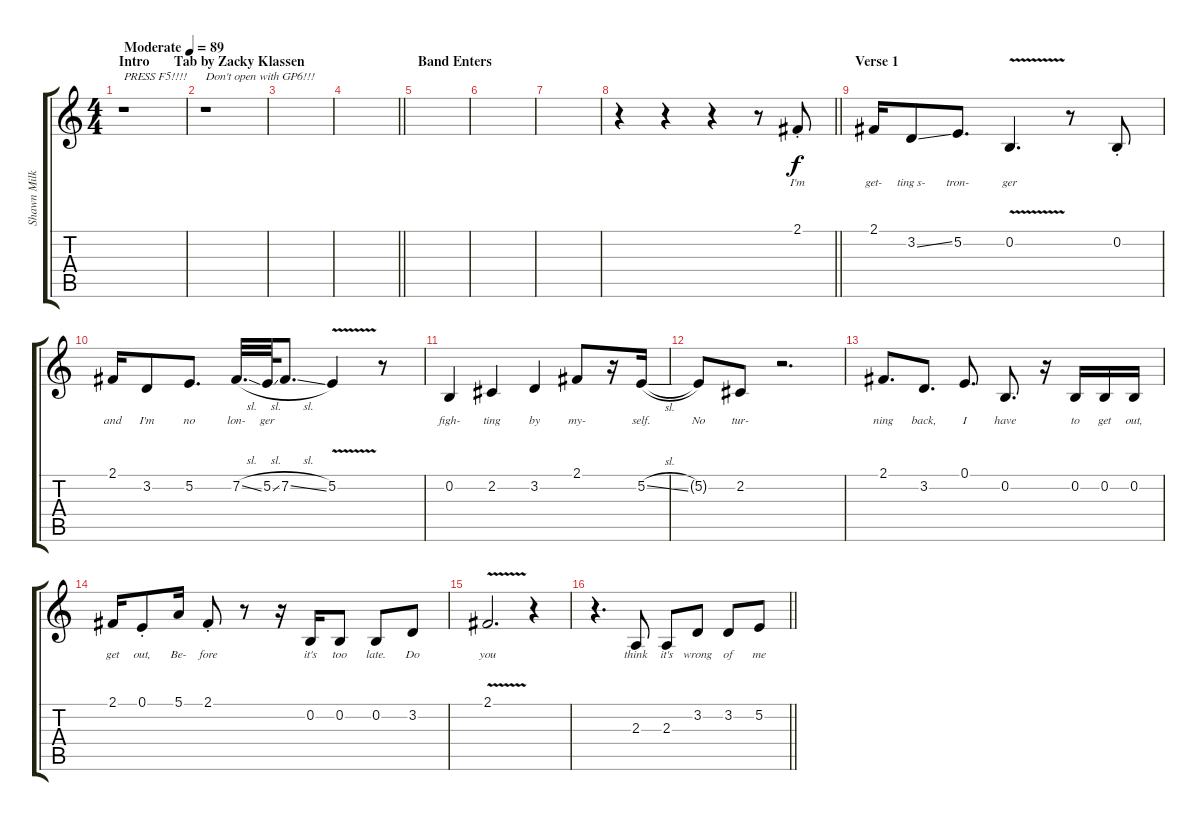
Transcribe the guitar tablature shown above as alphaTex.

\track ("Shawn Milke [Vocals]" "Shawn Milk") {instrument clarinet}
\staff {score tabs}
\tuning (E4 B3 G3 D3 A2 E2) {hide}
\ts (4 4)
\section ("" "Intro       Tab by Zacky Klassen")
\tempo (89 "Moderate")
\clef g2
\ks c
r.1{txt "PRESS F5!!!!" dy f instrument clarinet} |
r.1{txt "Don't open with GP6!!!"} |
|
\barLineRight lightlight
|
\section ("" "Band Enters")
|
|
|
\barLineRight lightlight
r.4 r.4 r.4 r.8 2.1{st}.8{lyrics (0 "I'm") lyrics (1 "") lyrics (2 "") lyrics (3 "") lyrics (4 "")} |
\section ("" "Verse 1")
2.1.16{lyrics (0 "get-") lyrics (1 "") lyrics (2 "") lyrics (3 "") lyrics (4 "")} 3.2{ss}.8{lyrics (0 "ting s-") lyrics (1 "") lyrics (2 "") lyrics (3 "") lyrics (4 "")} 5.2.8{d lyrics (0 "tron-") lyrics (1 "") lyrics (2 "") lyrics (3 "") lyrics (4 "")} 0.2{v}.4{d lyrics (0 "ger") lyrics (1 "") lyrics (2 "") lyrics (3 "") lyrics (4 "")} r.8 0.2{st}.8{lyrics (0 "") lyrics (1 "") lyrics (2 "") lyrics (3 "") lyrics (4 "")} |
2.1.16{lyrics (0 "and") lyrics (1 "") lyrics (2 "") lyrics (3 "") lyrics (4 "")} 3.2.8{lyrics (0 "I'm") lyrics (1 "") lyrics (2 "") lyrics (3 "") lyrics (4 "")} 5.2.8{d lyrics (0 "no") lyrics (1 "") lyrics (2 "") lyrics (3 "") lyrics (4 "")} 7.2{sl}.32{d lyrics (0 "lon-") lyrics (1 "") lyrics (2 "") lyrics (3 "") lyrics (4 "")} 5.2{sl}.64{lyrics (0 "ger") lyrics (1 "") lyrics (2 "") lyrics (3 "") lyrics (4 "")} 7.2{sl}.8{d lyrics (0 "") lyrics (1 "") lyrics (2 "") lyrics (3 "") lyrics (4 "")} 5.2{v}.4{lyrics (0 "") lyrics (1 "") lyrics (2 "") lyrics (3 "") lyrics (4 "")} r.8 |
0.2.4{lyrics (0 "figh-") lyrics (1 "") lyrics (2 "") lyrics (3 "") lyrics (4 "")} 2.2.4{lyrics (0 "ting") lyrics (1 "") lyrics (2 "") lyrics (3 "") lyrics (4 "")} 3.2.4{lyrics (0 "by") lyrics (1 "") lyrics (2 "") lyrics (3 "") lyrics (4 "")} 2.1.8{lyrics (0 "my-") lyrics (1 "") lyrics (2 "") lyrics (3 "") lyrics (4 "")} r.16 5.2{sl}.16{lyrics (0 "self.") lyrics (1 "") lyrics (2 "") lyrics (3 "") lyrics (4 "")} |
5.2{t}.8{lyrics (0 "No") lyrics (1 "") lyrics (2 "") lyrics (3 "") lyrics (4 "")} 2.2.8{lyrics (0 "tur-") lyrics (1 "") lyrics (2 "") lyrics (3 "") lyrics (4 "")} r.2{d} |
2.1.8{d lyrics (0 "ning") lyrics (1 "") lyrics (2 "") lyrics (3 "") lyrics (4 "")} 3.2.8{d lyrics (0 "back,") lyrics (1 "") lyrics (2 "") lyrics (3 "") lyrics (4 "")} 0.1.8{d lyrics (0 "I") lyrics (1 "") lyrics (2 "") lyrics (3 "") lyrics (4 "")} 0.2.8{d lyrics (0 "have") lyrics (1 "") lyrics (2 "") lyrics (3 "") lyrics (4 "")} r.16 0.2.16{lyrics (0 "to") lyrics (1 "") lyrics (2 "") lyrics (3 "") lyrics (4 "")} 0.2.16{lyrics (0 "get") lyrics (1 "") lyrics (2 "") lyrics (3 "") lyrics (4 "")} 0.2.16{lyrics (0 "out,") lyrics (1 "") lyrics (2 "") lyrics (3 "") lyrics (4 "")} |
2.1.16{lyrics (0 "get") lyrics (1 "") lyrics (2 "") lyrics (3 "") lyrics (4 "")} 0.1{st}.8{lyrics (0 "out,") lyrics (1 "") lyrics (2 "") lyrics (3 "") lyrics (4 "")} 5.1.16{lyrics (0 "Be-") lyrics (1 "") lyrics (2 "") lyrics (3 "") lyrics (4 "")} 2.1{st}.8{lyrics (0 "fore") lyrics (1 "") lyrics (2 "") lyrics (3 "") lyrics (4 "")} r.8 r.16 0.2.16{lyrics (0 "it's") lyrics (1 "") lyrics (2 "") lyrics (3 "") lyrics (4 "")} 0.2.8{lyrics (0 "too") lyrics (1 "") lyrics (2 "") lyrics (3 "") lyrics (4 "")} 0.2.8{lyrics (0 "late.") lyrics (1 "") lyrics (2 "") lyrics (3 "") lyrics (4 "")} 3.2.8{lyrics (0 "Do") lyrics (1 "") lyrics (2 "") lyrics (3 "") lyrics (4 "")} |
2.1{v}.2{d lyrics (0 "you") lyrics (1 "") lyrics (2 "") lyrics (3 "") lyrics (4 "")} r.4 |
\barLineRight lightlight
r.4{d} 2.3.8{lyrics (0 "think") lyrics (1 "") lyrics (2 "") lyrics (3 "") lyrics (4 "")} 2.3.8{lyrics (0 "it's") lyrics (1 "") lyrics (2 "") lyrics (3 "") lyrics (4 "")} 3.2.8{lyrics (0 "wrong") lyrics (1 "") lyrics (2 "") lyrics (3 "") lyrics (4 "")} 3.2.8{lyrics (0 "of") lyrics (1 "") lyrics (2 "") lyrics (3 "") lyrics (4 "")} 5.2.8{lyrics (0 "me") lyrics (1 "") lyrics (2 "") lyrics (3 "") lyrics (4 "")}
